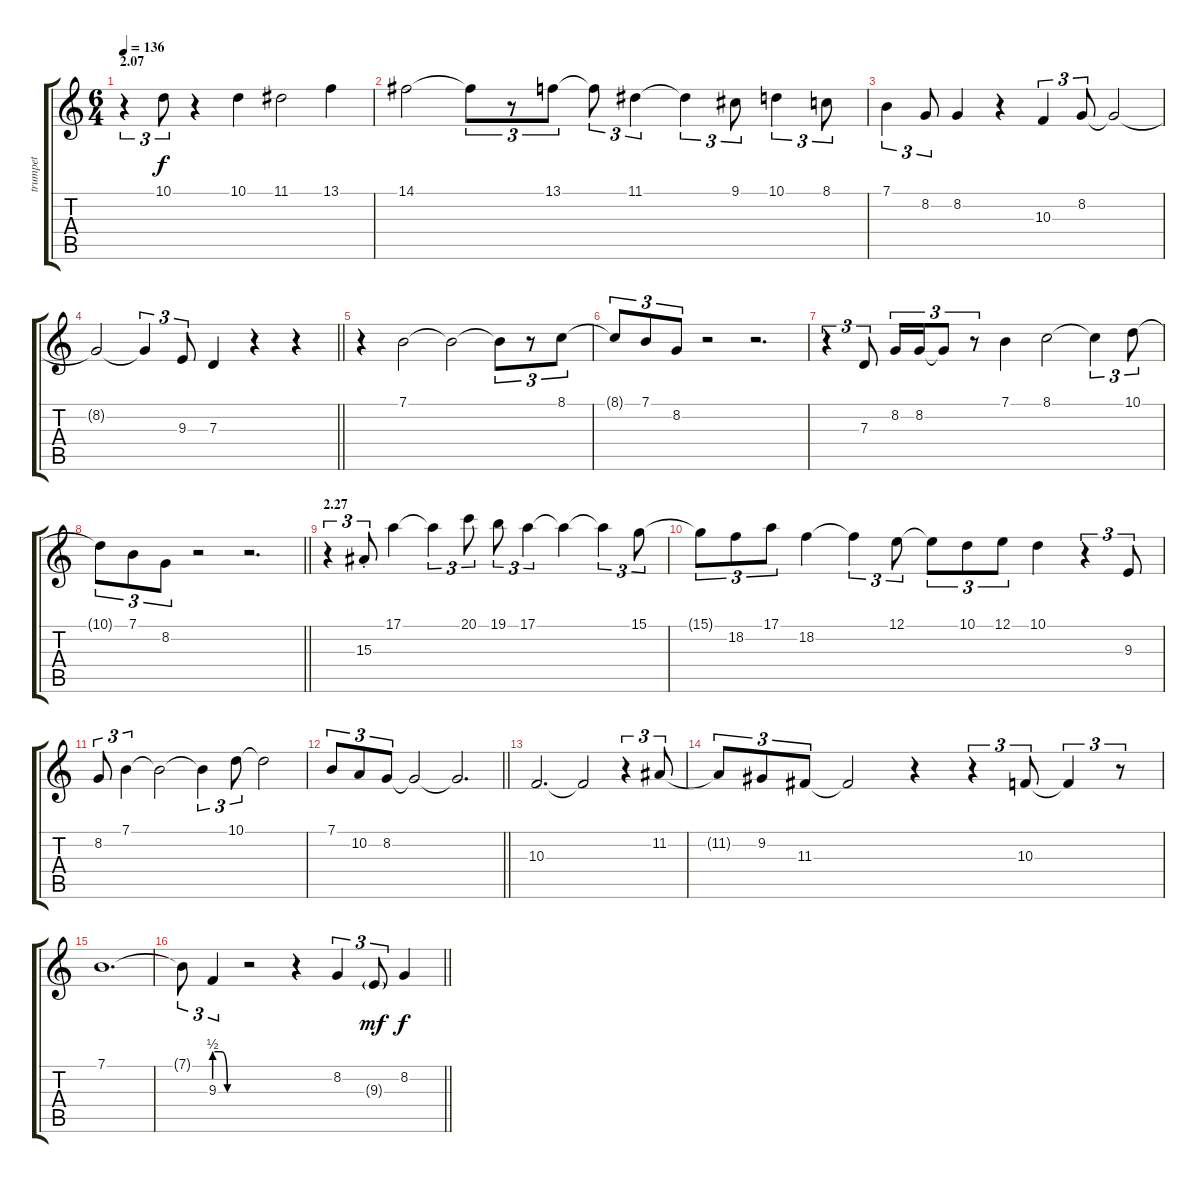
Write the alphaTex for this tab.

\track ("trumpet" "trumpet") {instrument trumpet}
\staff {score tabs}
\tuning (E4 B3 G3 D3 A2 E2) {hide}
\ts (6 4)
\section ("" "2.07")
\tempo 136
\clef g2
\ks c
r.4{tu (3 2) dy f} 10.1.8{tu (3 2)} r.4 10.1.4 11.1.2 13.1.4 |
14.1.2 14.1{t}.8{tu (3 2)} r.8{tu (3 2)} 13.1.8{tu (3 2)} 13.1{t}.8{tu (3 2)} 11.1.4{tu (3 2)} 11.1{t}.4{tu (3 2)} 9.1.8{tu (3 2)} 10.1.4{tu (3 2)} 8.1.8{tu (3 2)} |
7.1.4{tu (3 2)} 8.2.8{tu (3 2)} 8.2.4 r.4 10.3.4{tu (3 2)} 8.2.8{tu (3 2)} 8.2{t}.2 |
\barLineRight lightlight
8.2{t}.2 8.2{t}.4{tu (3 2)} 9.3.8{tu (3 2)} 7.3.4 r.4 r.4 |
r.4 7.1.2 7.1{t}.2 7.1{t}.8{tu (3 2)} r.8{tu (3 2)} 8.1.8{tu (3 2)} |
8.1{t}.8{tu (3 2)} 7.1.8{tu (3 2)} 8.2.8{tu (3 2)} r.2 r.2{d} |
r.4{tu (3 2)} 7.3.8{tu (3 2)} 8.2.16{tu (3 2)} 8.2.16{tu (3 2)} 8.2{t}.8{tu (3 2)} r.8{tu (3 2)} 7.1.4 8.1.2 8.1{t}.4{tu (3 2)} 10.1.8{tu (3 2)} |
\barLineRight lightlight
10.1{t}.8{tu (3 2)} 7.1.8{tu (3 2)} 8.2.8{tu (3 2)} r.2 r.2{d} |
\section ("" "2.27")
r.4{tu (3 2)} 15.3{st}.8{tu (3 2)} 17.1.4 17.1{t}.4{tu (3 2)} 20.1.8{tu (3 2)} 19.1.8{tu (3 2)} 17.1.4{tu (3 2)} 17.1{t}.4 17.1{t}.4{tu (3 2)} 15.1.8{tu (3 2)} |
15.1{t}.8{tu (3 2)} 18.2.8{tu (3 2)} 17.1.8{tu (3 2)} 18.2.4 18.2{t}.4{tu (3 2)} 12.1.8{tu (3 2)} 12.1{t}.8{tu (3 2)} 10.1.8{tu (3 2)} 12.1.8{tu (3 2)} 10.1.4 r.4{tu (3 2)} 9.3.8{tu (3 2)} |
8.2.8{tu (3 2)} 7.1.4{tu (3 2)} 7.1{t}.2 7.1{t}.4{tu (3 2)} 10.1.8{tu (3 2)} 10.1{t}.2 |
\barLineRight lightlight
7.1.8{tu (3 2)} 10.2.8{tu (3 2)} 8.2.8{tu (3 2)} 8.2{t}.2 8.2{t}.2{d} |
10.3.2{d} 10.3{t}.2 r.4{tu (3 2)} 11.2.8{tu (3 2)} |
11.2{t}.8{tu (3 2)} 9.2.8{tu (3 2)} 11.3.8{tu (3 2)} 11.3{t}.2 r.4 r.4{tu (3 2)} 10.3.8{tu (3 2)} 10.3{t}.4{tu (3 2)} r.8{tu (3 2)} |
7.1.1{d} |
\barLineRight lightlight
7.1{t}.8{tu (3 2)} 9.3{be (custom 0 2 15 2 30 0 60 0)}.4{tu (3 2)} r.2 r.4 8.2.4{tu (3 2)} 9.3{g}.8{tu (3 2) dy mf} 8.2.4{dy f}
